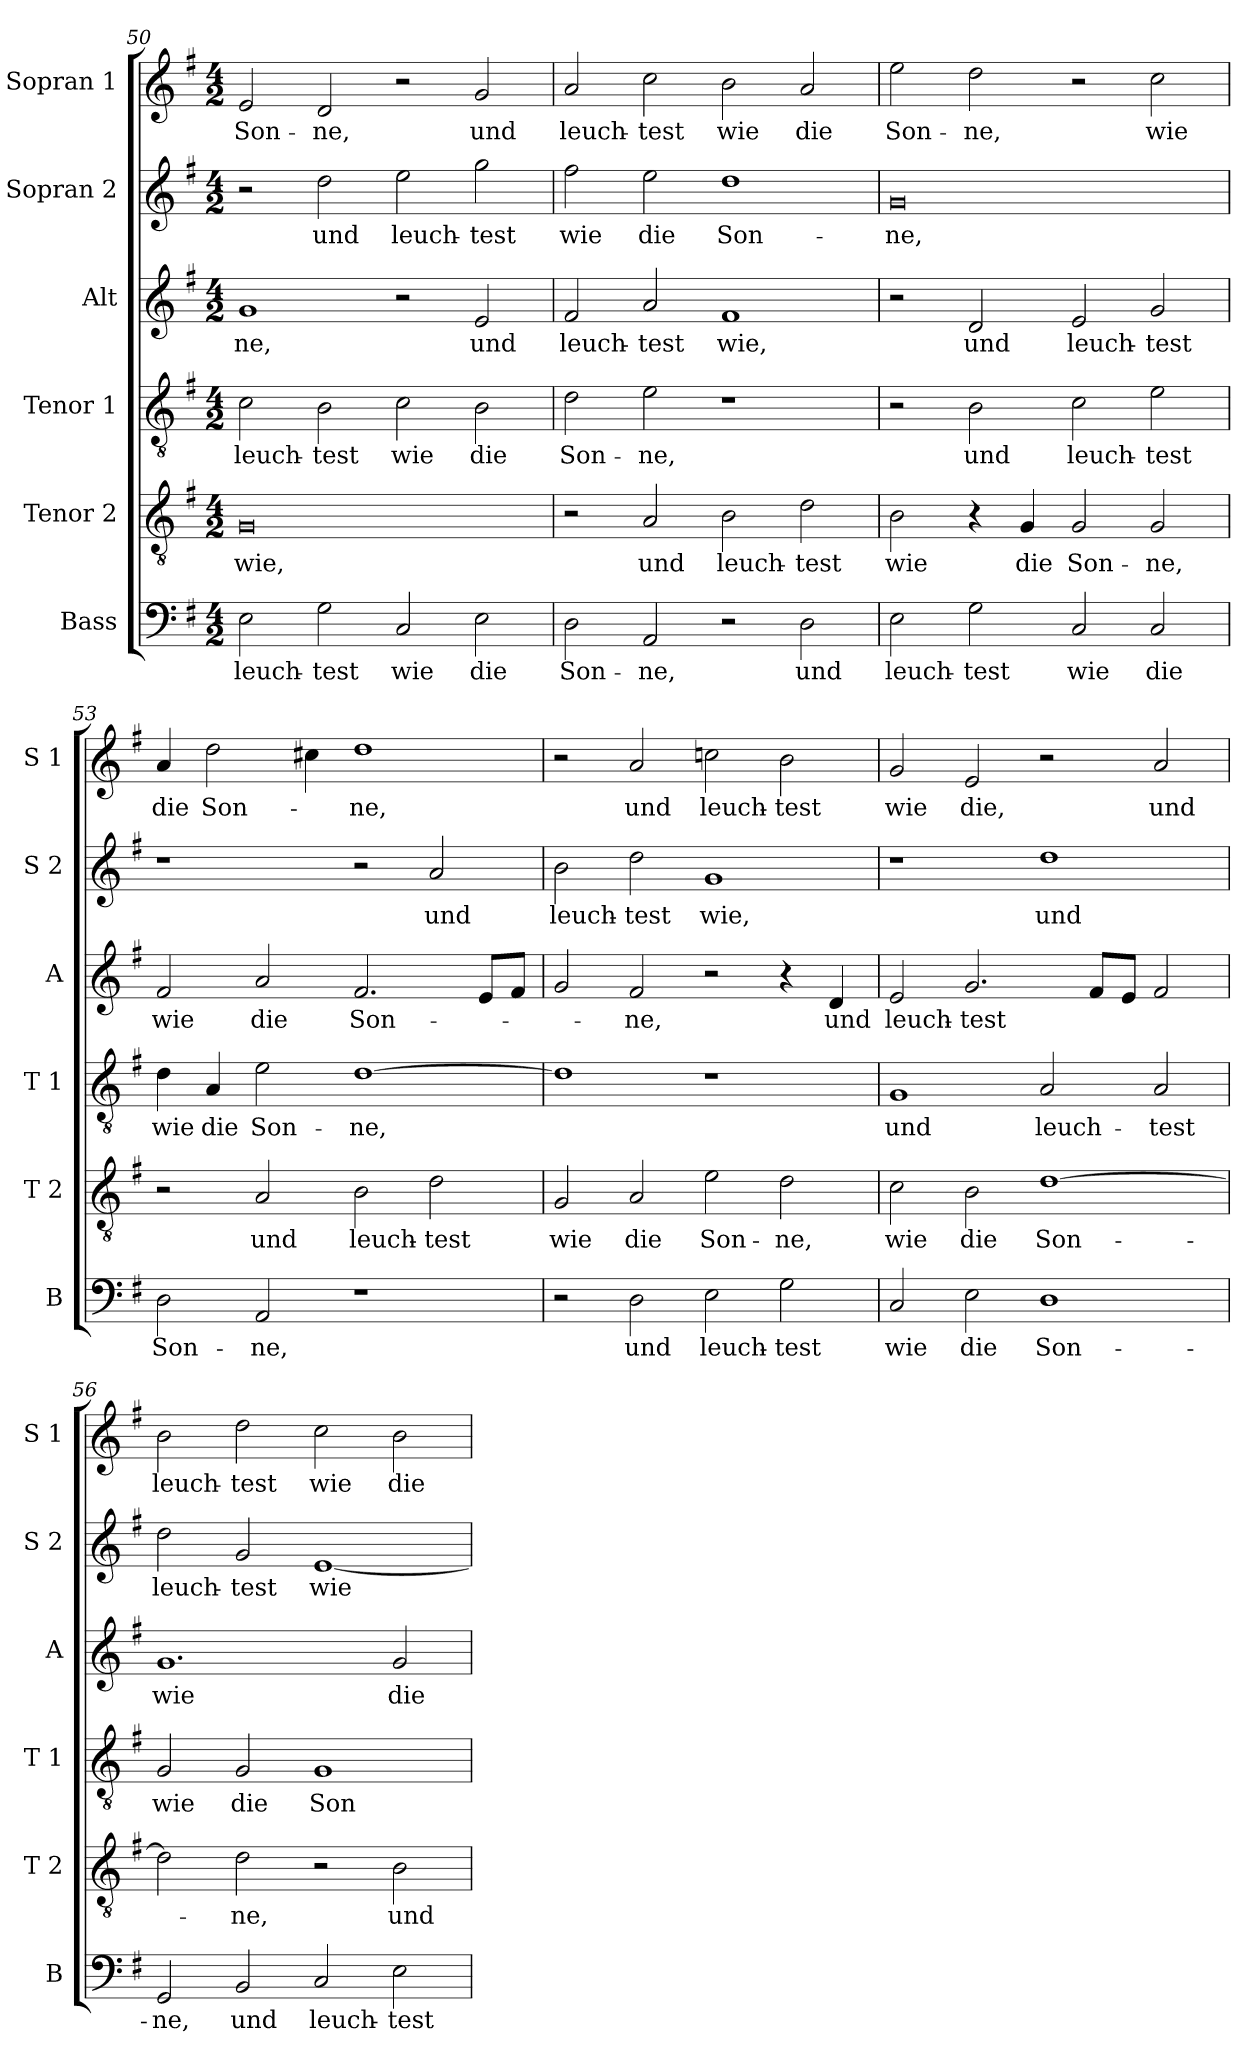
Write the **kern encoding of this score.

**kern	**text	**kern	**text	**kern	**text	**kern	**text	**kern	**text	**kern	**text
*part6	*part6	*part5	*part5	*part4	*part4	*part3	*part3	*part2	*part2	*part1	*part1
*staff6	*staff6	*staff5	*staff5	*staff4	*staff4	*staff3	*staff3	*staff2	*staff2	*staff1	*staff1
*I"Bass	*	*I"Tenor 2	*	*I"Tenor 1	*	*I"Alt	*	*I"Sopran 2	*	*I"Sopran 1	*
*I'B	*	*I'T 2	*	*I'T 1	*	*I'A	*	*I'S 2	*	*I'S 1	*
*clefF4	*	*clefGv2	*	*clefGv2	*	*clefG2	*	*clefG2	*	*clefG2	*
*k[f#]	*	*k[f#]	*	*k[f#]	*	*k[f#]	*	*k[f#]	*	*k[f#]	*
*M4/2	*	*M4/2	*	*M4/2	*	*M4/2	*	*M4/2	*	*M4/2	*
=50	=50	=50	=50	=50	=50	=50	=50	=50	=50	=50	=50
2E\	leuch-	0G	wie,	2c\	leuch-	1g	-ne,	2r	.	2e/	Son-
2G\	-test	.	.	2B\	-test	.	.	2dd\	und	2d/	-ne,
2C/	wie	.	.	2c\	wie	2r	.	2ee\	leuch-	2r	.
2E\	die	.	.	2B\	die	2e/	und	2gg\	-test	2g/	und
=51	=51	=51	=51	=51	=51	=51	=51	=51	=51	=51	=51
2D\	Son-	2r	.	2d\	Son-	2f#/	leuch-	2ff#\	wie	2a/	leuch-
2AA/	-ne,	2A/	und	2e\	-ne,	2a/	-test	2ee\	die	2cc\	-test
2r	.	2B\	leuch-	1r	.	1f#	wie,	1dd	Son-	2b\	wie
2D\	und	2d\	-test	.	.	.	.	.	.	2a/	die
=52	=52	=52	=52	=52	=52	=52	=52	=52	=52	=52	=52
2E\	leuch-	2B\	wie	2r	.	2r	.	0g	-ne,	2ee\	Son-
2G\	-test	4r	.	2B\	und	2d/	und	.	.	2dd\	-ne,
.	.	4G/	die	.	.	.	.	.	.	.	.
2C/	wie	2G/	Son-	2c\	leuch-	2e/	leuch-	.	.	2r	.
2C/	die	2G/	-ne,	2e\	-test	2g/	-test	.	.	2cc\	wie
=53	=53	=53	=53	=53	=53	=53	=53	=53	=53	=53	=53
2D\	Son-	2r	.	4d\	wie	2f#/	wie	1r	.	4a/	die
.	.	.	.	4A/	die	.	.	.	.	2dd\	Son-
2AA/	-ne,	2A/	und	2e\	Son-	2a/	die	.	.	.	.
.	.	.	.	.	.	.	.	.	.	4cc#X\	.
1r	.	2B\	leuch-	[1d	-ne,	2.f#/	Son-	2r	.	1dd	-ne,
.	.	2d\	-test	.	.	.	.	2a/	und	.	.
.	.	.	.	.	.	8e/L	.	.	.	.	.
.	.	.	.	.	.	8f#/J	.	.	.	.	.
!!LO:LB:g=z
=54	=54	=54	=54	=54	=54	=54	=54	=54	=54	=54	=54
2r	.	2G/	wie	1d]	.	2g/	.	2b\	leuch-	2r	.
2D\	und	2A/	die	.	.	2f#/	-ne,	2dd\	-test	2a/	und
2E\	leuch-	2e\	Son-	1r	.	2r	.	1g	wie,	2ccn\	leuch-
2G\	-test	2d\	-ne,	.	.	4r	.	.	.	2b\	-test
.	.	.	.	.	.	4d/	und	.	.	.	.
=55	=55	=55	=55	=55	=55	=55	=55	=55	=55	=55	=55
2C/	wie	2c\	wie	1G	und	2e/	leuch-	1r	.	2g/	wie
2E\	die	2B\	die	.	.	2.g/	-test	.	.	2e/	die,
1D	Son-	[1d	Son-	2A/	leuch-	.	.	1dd	und	2r	.
.	.	.	.	.	.	8f#/L	.	.	.	.	.
.	.	.	.	.	.	8e/J	.	.	.	.	.
.	.	.	.	2A/	-test	2f#/	.	.	.	2a/	und
=56	=56	=56	=56	=56	=56	=56	=56	=56	=56	=56	=56
2GG/	-ne,	2d\]	.	2G/	wie	1.g	wie	2dd\	leuch-	2b\	leuch-
2BB/	und	2d\	-ne,	2G/	die	.	.	2g/	-test	2dd\	-test
2C/	leuch-	2r	.	1G	Son-	.	.	[1e	wie	2cc\	wie
2E\	-test	2B\	und	.	.	2g/	die	.	.	2b\	die
=	=	=	=	=	=	=	=	=	=	=	=
*-	*-	*-	*-	*-	*-	*-	*-	*-	*-	*-	*-
